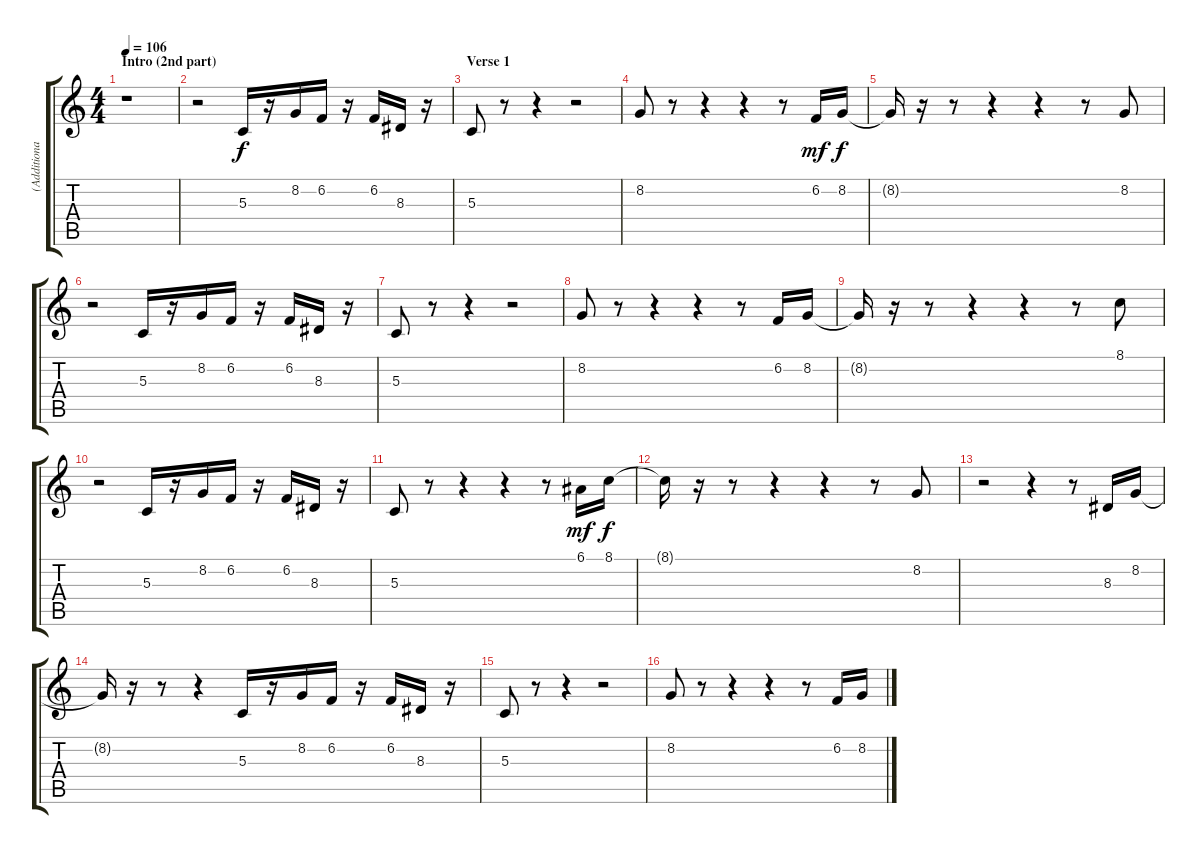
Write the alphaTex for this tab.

\track ("(Additional Trumpet)" "(Additiona") {instrument trumpet}
\staff {score tabs}
\tuning (E4 B3 G3 D3 A2 E2) {hide}
\ts (4 4)
\section ("" "Intro (2nd part)")
\tempo 106
\clef g2
\ks c
r.1{dy f instrument trumpet} |
r.2 5.3.16 r.16 8.2.16 6.2.16 r.16 6.2.16 8.3.16 r.16 |
\section ("" "Verse 1")
5.3.8 r.8 r.4 r.2 |
8.2.8 r.8 r.4 r.4 r.8 6.2.16{dy mf} 8.2.16{dy f} |
8.2{t}.16 r.16 r.8 r.4 r.4 r.8 8.2.8 |
r.2 5.3.16 r.16 8.2.16 6.2.16 r.16 6.2.16 8.3.16 r.16 |
5.3.8 r.8 r.4 r.2 |
8.2.8 r.8 r.4 r.4 r.8 6.2.16 8.2.16 |
8.2{t}.16 r.16 r.8 r.4 r.4 r.8 8.1.8 |
r.2 5.3.16 r.16 8.2.16 6.2.16 r.16 6.2.16 8.3.16 r.16 |
5.3.8 r.8 r.4 r.4 r.8 6.1.16{dy mf} 8.1.16{dy f} |
8.1{t}.16 r.16 r.8 r.4 r.4 r.8 8.2.8 |
r.2 r.4 r.8 8.3.16 8.2.16 |
8.2{t}.16 r.16 r.8 r.4 5.3.16 r.16 8.2.16 6.2.16 r.16 6.2.16 8.3.16 r.16 |
5.3.8 r.8 r.4 r.2 |
8.2.8 r.8 r.4 r.4 r.8 6.2.16 8.2.16
